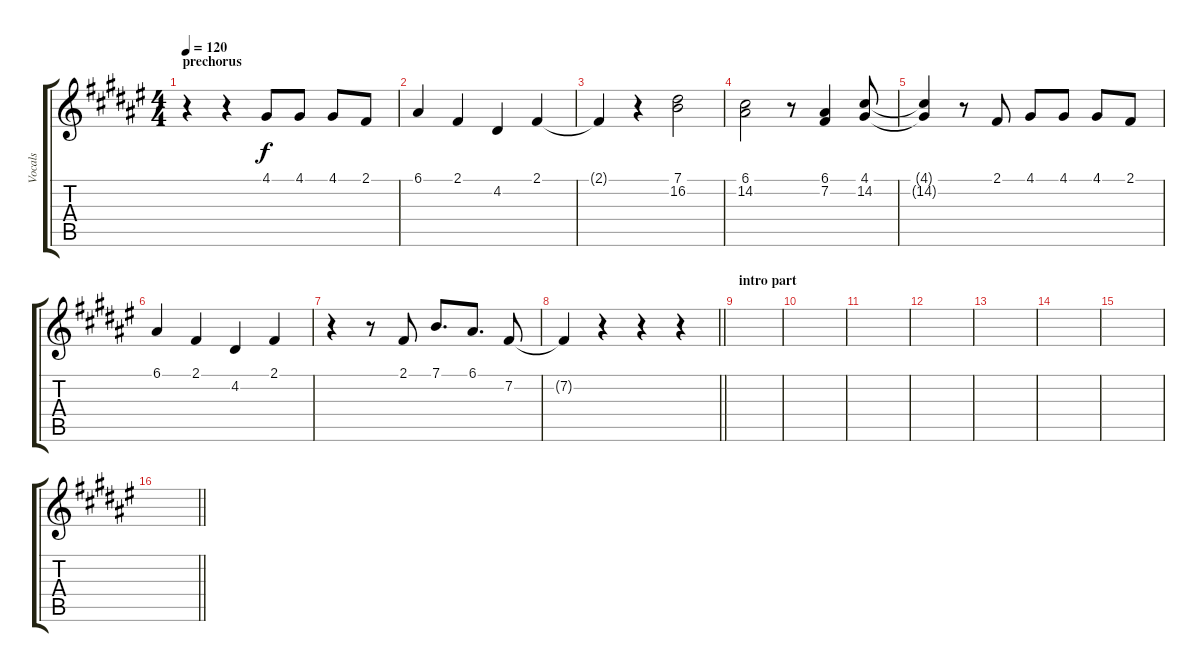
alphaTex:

\track ("Vocals" "Vocals") {instrument lead6voice}
\staff {score tabs}
\tuning (E4 B3 G3 D3 A2 E2) {hide}
\ts (4 4)
\section ("" "prechorus")
\tempo 120
\clef g2
\ks f#
r.4{dy f} r.4 4.1.8 4.1.8 4.1.8 2.1.8 |
6.1.4 2.1.4 4.2.4 2.1.4 |
2.1{t}.4 r.4 (7.1 16.2).2 |
(6.1 14.2).2 r.8 (6.1 7.2).4 (4.1 14.2).8 |
(4.1{t} 14.2{t}).4 r.8 2.1.8 4.1.8 4.1.8 4.1.8 2.1.8 |
6.1.4 2.1.4 4.2.4 2.1.4 |
r.4 r.8 2.1.8 7.1.8{d} 6.1.8{d} 7.2.8 |
\barLineRight lightlight
7.2{t}.4 r.4 r.4 r.4 |
\section ("" "intro part")
|
|
|
|
|
|
|
\barLineRight lightlight
